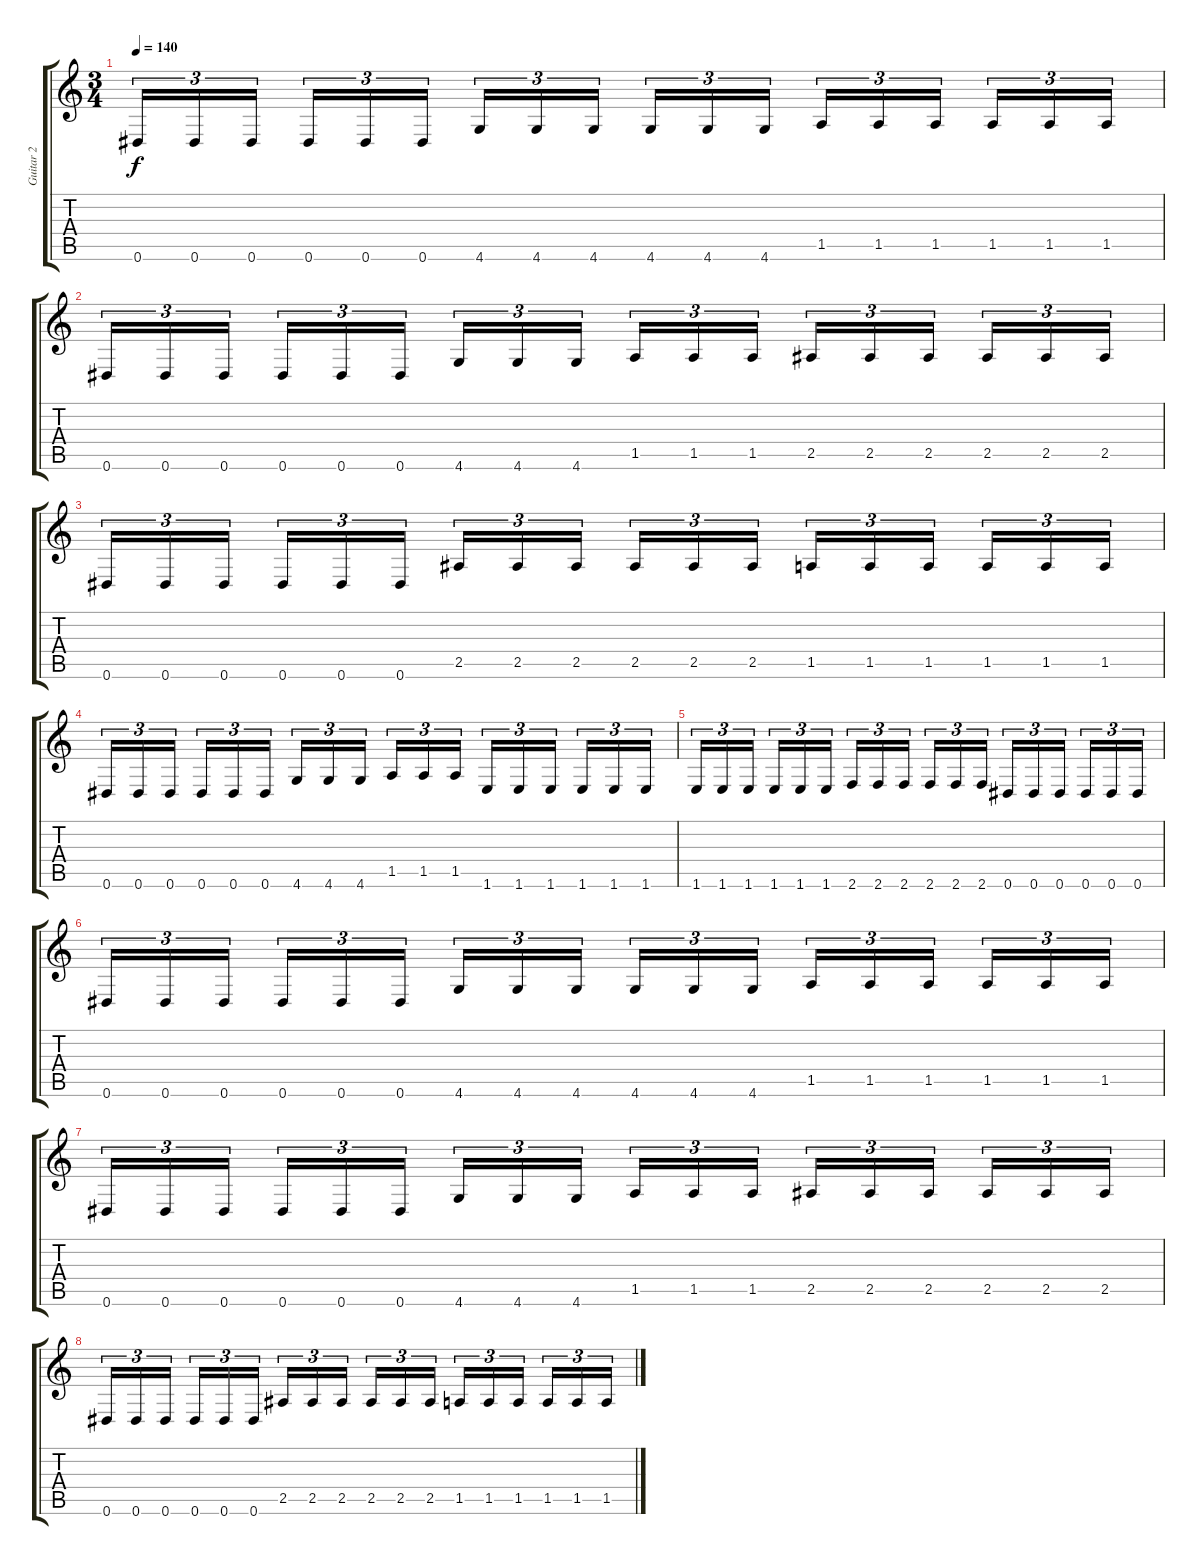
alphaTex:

\track ("Guitar 2" "Guitar 2") {instrument distortionguitar}
\staff {score tabs}
\tuning (Eb4 Bb3 Gb3 Db3 Ab2 Eb2) {hide}
\ts (3 4)
\tempo 140
\clef g2
\ks c
0.6.16{tu (3 2) dy f volume 14} 0.6.16{tu (3 2)} 0.6.16{tu (3 2)} 0.6.16{tu (3 2)} 0.6.16{tu (3 2)} 0.6.16{tu (3 2)} 4.6.16{tu (3 2)} 4.6.16{tu (3 2)} 4.6.16{tu (3 2)} 4.6.16{tu (3 2)} 4.6.16{tu (3 2)} 4.6.16{tu (3 2)} 1.5.16{tu (3 2)} 1.5.16{tu (3 2)} 1.5.16{tu (3 2)} 1.5.16{tu (3 2)} 1.5.16{tu (3 2)} 1.5.16{tu (3 2)} |
0.6.16{tu (3 2)} 0.6.16{tu (3 2)} 0.6.16{tu (3 2)} 0.6.16{tu (3 2)} 0.6.16{tu (3 2)} 0.6.16{tu (3 2)} 4.6.16{tu (3 2)} 4.6.16{tu (3 2)} 4.6.16{tu (3 2)} 1.5.16{tu (3 2)} 1.5.16{tu (3 2)} 1.5.16{tu (3 2)} 2.5.16{tu (3 2)} 2.5.16{tu (3 2)} 2.5.16{tu (3 2)} 2.5.16{tu (3 2)} 2.5.16{tu (3 2)} 2.5.16{tu (3 2)} |
0.6.16{tu (3 2)} 0.6.16{tu (3 2)} 0.6.16{tu (3 2)} 0.6.16{tu (3 2)} 0.6.16{tu (3 2)} 0.6.16{tu (3 2)} 2.5.16{tu (3 2)} 2.5.16{tu (3 2)} 2.5.16{tu (3 2)} 2.5.16{tu (3 2)} 2.5.16{tu (3 2)} 2.5.16{tu (3 2)} 1.5.16{tu (3 2)} 1.5.16{tu (3 2)} 1.5.16{tu (3 2)} 1.5.16{tu (3 2)} 1.5.16{tu (3 2)} 1.5.16{tu (3 2)} |
0.6.16{tu (3 2)} 0.6.16{tu (3 2)} 0.6.16{tu (3 2)} 0.6.16{tu (3 2)} 0.6.16{tu (3 2)} 0.6.16{tu (3 2)} 4.6.16{tu (3 2)} 4.6.16{tu (3 2)} 4.6.16{tu (3 2)} 1.5.16{tu (3 2)} 1.5.16{tu (3 2)} 1.5.16{tu (3 2)} 1.6.16{tu (3 2)} 1.6.16{tu (3 2)} 1.6.16{tu (3 2)} 1.6.16{tu (3 2)} 1.6.16{tu (3 2)} 1.6.16{tu (3 2)} |
1.6.16{tu (3 2)} 1.6.16{tu (3 2)} 1.6.16{tu (3 2)} 1.6.16{tu (3 2)} 1.6.16{tu (3 2)} 1.6.16{tu (3 2)} 2.6.16{tu (3 2)} 2.6.16{tu (3 2)} 2.6.16{tu (3 2)} 2.6.16{tu (3 2)} 2.6.16{tu (3 2)} 2.6.16{tu (3 2)} 0.6.16{tu (3 2)} 0.6.16{tu (3 2)} 0.6.16{tu (3 2)} 0.6.16{tu (3 2)} 0.6.16{tu (3 2)} 0.6.16{tu (3 2)} |
0.6.16{tu (3 2)} 0.6.16{tu (3 2)} 0.6.16{tu (3 2)} 0.6.16{tu (3 2)} 0.6.16{tu (3 2)} 0.6.16{tu (3 2)} 4.6.16{tu (3 2)} 4.6.16{tu (3 2)} 4.6.16{tu (3 2)} 4.6.16{tu (3 2)} 4.6.16{tu (3 2)} 4.6.16{tu (3 2)} 1.5.16{tu (3 2)} 1.5.16{tu (3 2)} 1.5.16{tu (3 2)} 1.5.16{tu (3 2)} 1.5.16{tu (3 2)} 1.5.16{tu (3 2)} |
0.6.16{tu (3 2)} 0.6.16{tu (3 2)} 0.6.16{tu (3 2)} 0.6.16{tu (3 2)} 0.6.16{tu (3 2)} 0.6.16{tu (3 2)} 4.6.16{tu (3 2)} 4.6.16{tu (3 2)} 4.6.16{tu (3 2)} 1.5.16{tu (3 2)} 1.5.16{tu (3 2)} 1.5.16{tu (3 2)} 2.5.16{tu (3 2)} 2.5.16{tu (3 2)} 2.5.16{tu (3 2)} 2.5.16{tu (3 2)} 2.5.16{tu (3 2)} 2.5.16{tu (3 2)} |
0.6.16{tu (3 2)} 0.6.16{tu (3 2)} 0.6.16{tu (3 2)} 0.6.16{tu (3 2)} 0.6.16{tu (3 2)} 0.6.16{tu (3 2)} 2.5.16{tu (3 2)} 2.5.16{tu (3 2)} 2.5.16{tu (3 2)} 2.5.16{tu (3 2)} 2.5.16{tu (3 2)} 2.5.16{tu (3 2)} 1.5.16{tu (3 2)} 1.5.16{tu (3 2)} 1.5.16{tu (3 2)} 1.5.16{tu (3 2)} 1.5.16{tu (3 2)} 1.5.16{tu (3 2)}
